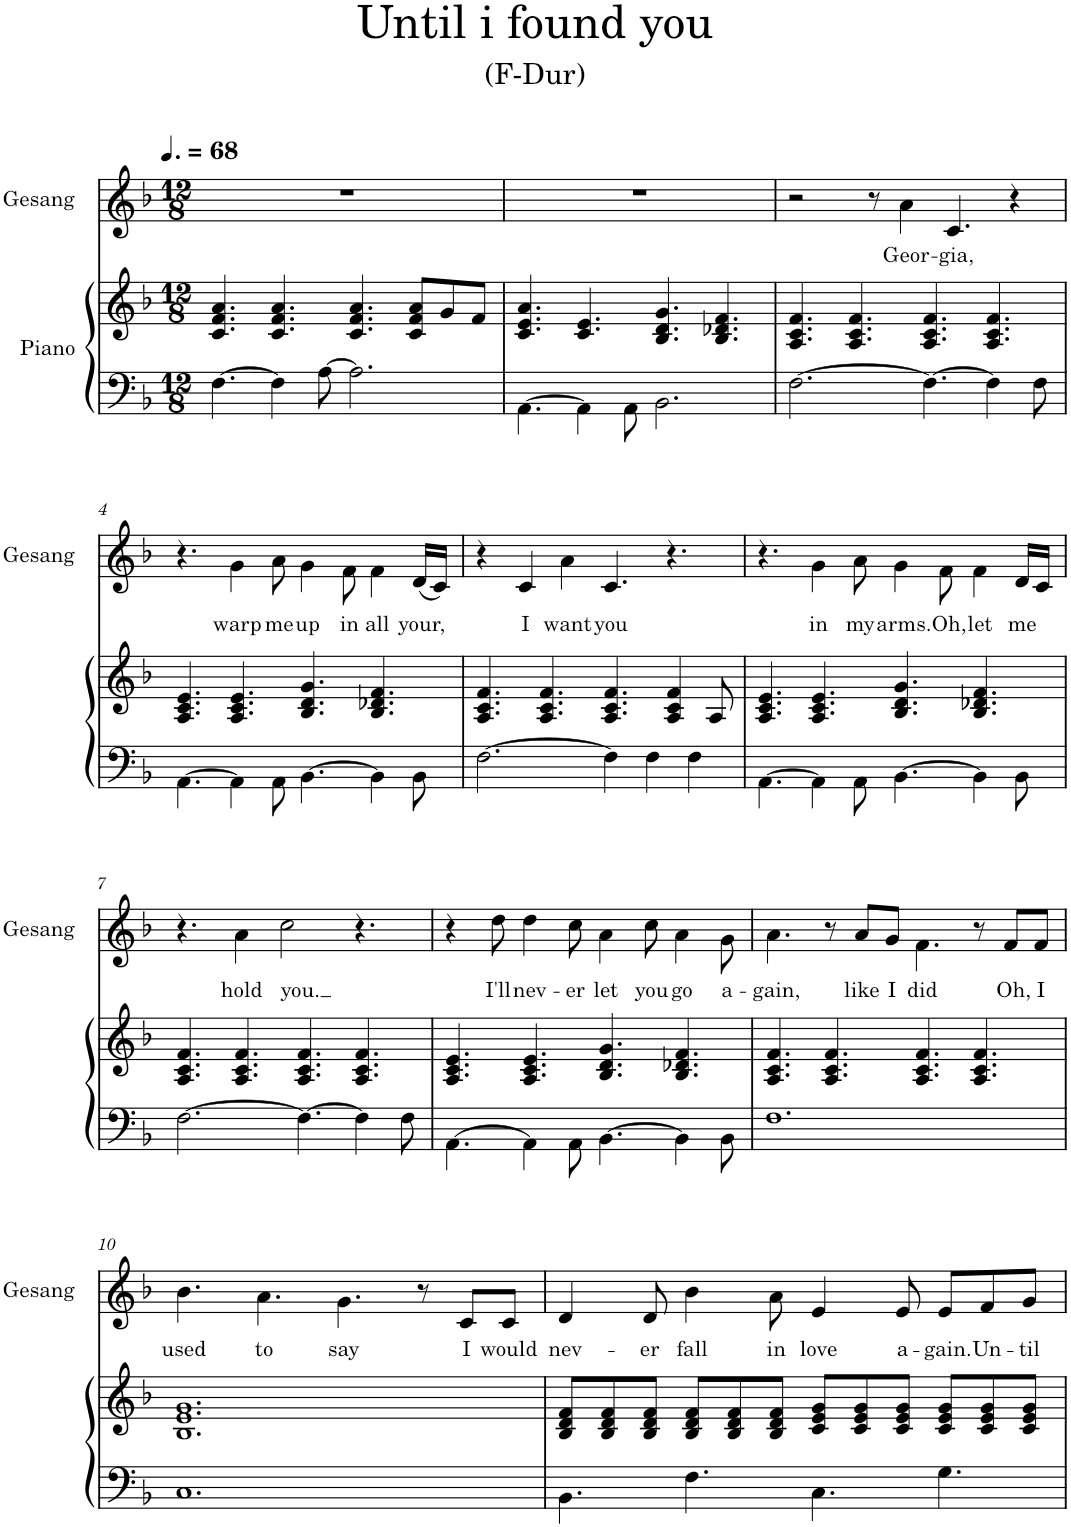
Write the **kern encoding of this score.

**kern	**kern	**kern	**text
*part2	*part2	*part1	*part1
*staff3	*staff2	*staff1	*staff1
*I"Piano	*	*I"Gesang	*
*I'Pno	*	*I'Gesang	*
*clefF4	*clefG2	*clefG2	*
*k[b-]	*k[b-]	*k[b-]	*
*M12/8	*M12/8	*M12/8	*
*MM102	*MM102	*MM102	*
=1	=1	=1	=1
[4.F\	4.c/ 4.f/ 4.a/	1.r	.
4F\]	4.c/ 4.f/ 4.a/	.	.
[8A\	.	.	.
2.A\]	4.c/ 4.f/ 4.a/	.	.
.	8c/ 8f/ 8a/L	.	.
.	8g/	.	.
.	8f/J	.	.
=2	=2	=2	=2
[>4.AA\	4.c/ 4.e/ 4.a/	1.r	.
4AA\]	4.c/ 4.e/	.	.
8AA\	.	.	.
2.BB-\	4.B-/ 4.d/ 4.g/	.	.
.	4.B-/ 4.d-X/ 4.f/	.	.
=3	=3	=3	=3
[>2.F\	4.A/ 4.c/ 4.f/	2r	.
.	4.A/ 4.c/ 4.f/	.	.
.	.	8r	.
!	!	!	!LO:LY:b
.	.	4a\	Geor-
4.F\_	4.A/ 4.c/ 4.f/	.	.
!	!	!	!LO:LY:b
.	.	4.c/	-gia,
4F\]	4.A/ 4.c/ 4.f/	.	.
.	.	4r	.
8F\	.	.	.
!!LO:LB:g=z
=4	=4	=4	=4
[>4.AA\	4.A/ 4.c/ 4.e/	4.r	.
!	!	!	!LO:LY:b
4AA\]	4.A/ 4.c/ 4.e/	4g\	warp
!	!	!	!LO:LY:b
8AA\	.	8a\	me
!	!	!	!LO:LY:b
[>4.BB-\	4.B-/ 4.d/ 4.g/	4g\	up
!	!	!	!LO:LY:b
.	.	8f\	in
!	!	!	!LO:LY:b
4BB-\]	4.B-/ 4.d-X/ 4.f/	4f\	all
!	!	!	!LO:LY:b
8BB-\	.	(<16d/LL	your,
.	.	16c/JJ)	.
=5	=5	=5	=5
[>2.F\	4.A/ 4.c/ 4.f/	4r	.
!	!	!	!LO:LY:b
.	.	4c/	I
.	4.A/ 4.c/ 4.f/	.	.
!	!	!	!LO:LY:b
.	.	4a\	want
!	!	!	!LO:LY:b
4F\]	4.A/ 4.c/ 4.f/	4.c/	you
4F\	.	.	.
.	4A/ 4c/ 4f/	4.r	.
4F\	.	.	.
.	8A/	.	.
=6	=6	=6	=6
[>4.AA\	4.A/ 4.c/ 4.e/	4.r	.
!	!	!	!LO:LY:b
4AA\]	4.A/ 4.c/ 4.e/	4g\	in
!	!	!	!LO:LY:b
8AA\	.	8a\	my
!	!	!	!LO:LY:b
[>4.BB-\	4.B-/ 4.d/ 4.g/	4g\	arms.
!	!	!	!LO:LY:b
.	.	8f\	Oh,
!	!	!	!LO:LY:b
4BB-\]	4.B-/ 4.d-X/ 4.f/	4f\	let
!	!	!	!LO:LY:b
8BB-\	.	16d/LL	me
.	.	16c/JJ	.
!!LO:LB:g=z
=7	=7	=7	=7
[>2.F\	4.A/ 4.c/ 4.f/	4.r	.
!	!	!	!LO:LY:b
.	4.A/ 4.c/ 4.f/	4a\	hold
!	!	!	!LO:LY:b
.	.	2cc\	you.
4.F\_	4.A/ 4.c/ 4.f/	.	.
4F\]	4.A/ 4.c/ 4.f/	4.r	.
8F\	.	.	.
=8	=8	=8	=8
[>4.AA\	4.A/ 4.c/ 4.e/	4r	.
!	!	!	!LO:LY:b
.	.	8dd\	I'll
!	!	!	!LO:LY:b
4AA\]	4.A/ 4.c/ 4.e/	4dd\	nev-
!	!	!	!LO:LY:b
8AA\	.	8cc\	-er
!	!	!	!LO:LY:b
[>4.BB-\	4.B-/ 4.d/ 4.g/	4a\	let
!	!	!	!LO:LY:b
.	.	8cc\	you
!	!	!	!LO:LY:b
4BB-\]	4.B-/ 4.d-X/ 4.f/	4a\	go
!	!	!	!LO:LY:b
8BB-\	.	8g\	a-
=9	=9	=9	=9
!	!	!	!LO:LY:b
1.F	4.A/ 4.c/ 4.f/	4.a\	-gain,
.	4.A/ 4.c/ 4.f/	8r	.
!	!	!	!LO:LY:b
.	.	8a/L	like
!	!	!	!LO:LY:b
.	.	8g/J	I
!	!	!	!LO:LY:b
.	4.A/ 4.c/ 4.f/	4.f\	did
.	4.A/ 4.c/ 4.f/	8r	.
!	!	!	!LO:LY:b
.	.	8f/L	Oh,
!	!	!	!LO:LY:b
.	.	8f/J	I
!!LO:LB:g=z
=10	=10	=10	=10
*	*^	*	*
!	!	!	!	!LO:LY:b
1.C	1.e 1.g	1.B-	4.b-\	used
!	!	!	!	!LO:LY:b
.	.	.	4.a\	to
!	!	!	!	!LO:LY:b
.	.	.	4.g\	say
.	.	.	8r	.
!	!	!	!	!LO:LY:b
.	.	.	8c/L	I
!	!	!	!	!LO:LY:b
.	.	.	8c/J	would
*	*v	*v	*	*
=11	=11	=11	=11
!	!	!	!LO:LY:b
4.BB-\	8B-/ 8d/ 8f/L	4d/	nev-
.	8B-/ 8d/ 8f/	.	.
!	!	!	!LO:LY:b
.	8B-/ 8d/ 8f/J	8d/	-er
!	!	!	!LO:LY:b
4.F\	8B-/ 8d/ 8f/L	4b-\	fall
.	8B-/ 8d/ 8f/	.	.
!	!	!	!LO:LY:b
.	8B-/ 8d/ 8f/J	8a\	in
!	!	!	!LO:LY:b
4.C\	8c/ 8e/ 8g/L	4e/	love
.	8c/ 8e/ 8g/	.	.
!	!	!	!LO:LY:b
.	8c/ 8e/ 8g/J	8e/	a-
!	!	!	!LO:LY:b
4.G\	8c/ 8e/ 8g/L	8e/L	-gain.
!	!	!	!LO:LY:b
.	8c/ 8e/ 8g/	8f/	Un-
!	!	!	!LO:LY:b
.	8c/ 8e/ 8g/J	8g/J	-til
=	=	=	=
*-	*-	*-	*-
